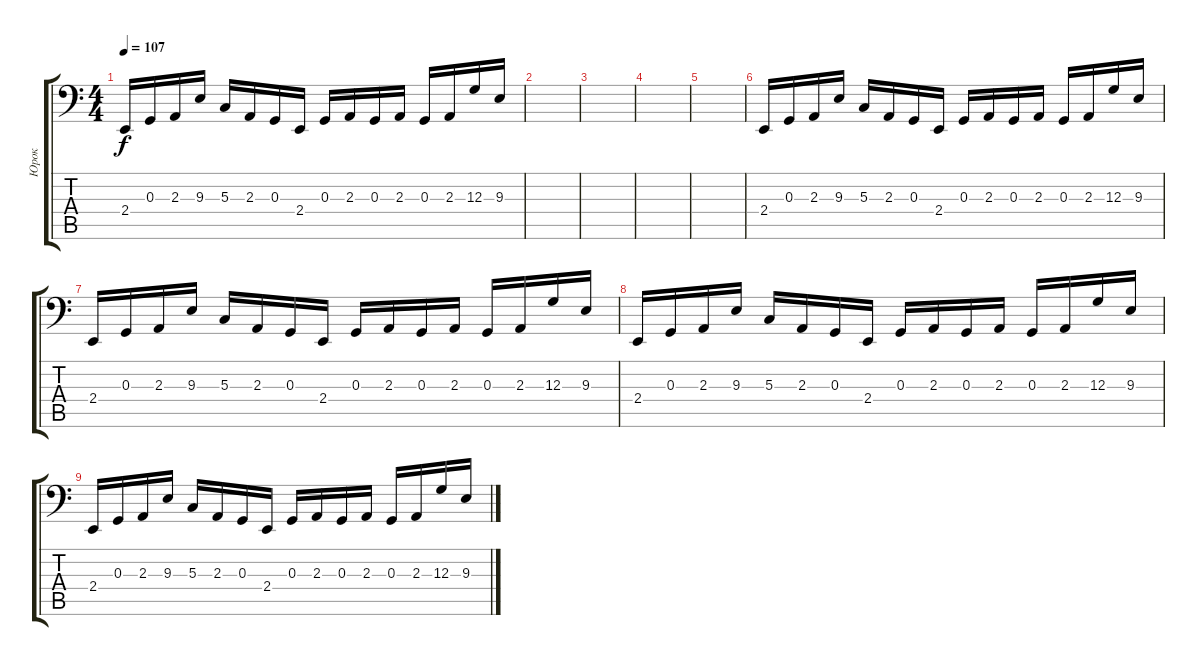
\track ("Юрок" "Юрок") {instrument synthbrass1}
\staff {score tabs}
\tuning (E4 B3 G2 D2 A1 E1) {hide}
\ts (4 4)
\tempo 107
\clef f4
\ks c
2.4.16{dy f} 0.3.16 2.3.16 9.3.16 5.3.16 2.3.16 0.3.16 2.4.16 0.3.16 2.3.16 0.3.16 2.3.16 0.3.16 2.3.16 12.3.16 9.3.16 |
|
|
|
|
2.4.16{volume 12} 0.3.16 2.3.16 9.3.16 5.3.16 2.3.16 0.3.16 2.4.16 0.3.16 2.3.16 0.3.16 2.3.16 0.3.16 2.3.16 12.3.16 9.3.16 |
2.4.16 0.3.16 2.3.16 9.3.16 5.3.16 2.3.16 0.3.16 2.4.16 0.3.16 2.3.16 0.3.16 2.3.16 0.3.16 2.3.16 12.3.16 9.3.16 |
2.4.16 0.3.16 2.3.16 9.3.16 5.3.16 2.3.16 0.3.16 2.4.16 0.3.16 2.3.16 0.3.16 2.3.16 0.3.16 2.3.16 12.3.16 9.3.16 |
2.4.16 0.3.16 2.3.16 9.3.16 5.3.16 2.3.16 0.3.16 2.4.16 0.3.16 2.3.16 0.3.16 2.3.16 0.3.16 2.3.16 12.3.16 9.3.16
